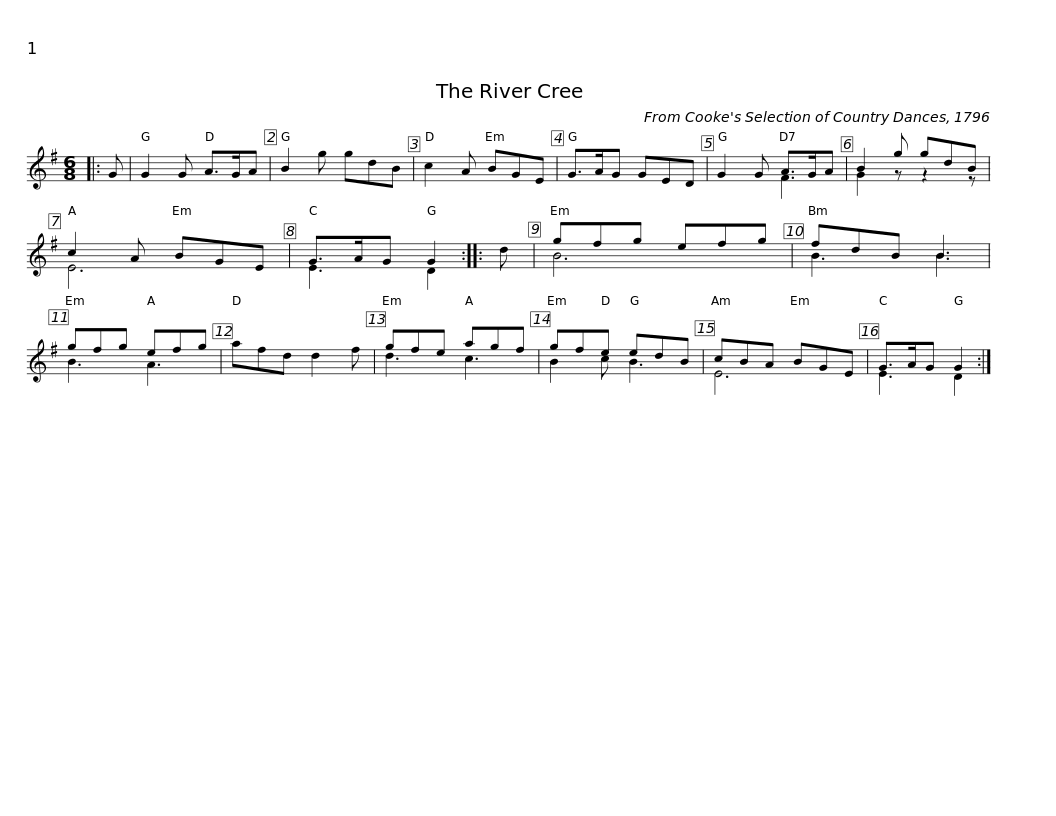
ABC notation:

X:1
%%score ( 1 2 )
L:1/8
M:6/8
I:linebreak $
K:G
V:1 treble
V:2 treble
V:1
|: G | G2 G A>GA | B2 g gdB | c2 A BGE | G>AG GED | %5
 G2 G A>GA | B2 g gdB | c2 A BGE |$ G>AG G2 :: d | %10
 gfg efg | fdB B3 | gfg efg | afd d2 f | gfe agf | %15
 gfe edB |$ cBA BGE | G>AG G2 :| %18
V:2
|: x | x6 | x6 | x6 | x6 | %5
 x3 F3 | G2 z z2 z | E6 |$ E3 D2 :: x | %10
 B6 | B3 B3 | B3 A3 | x6 | d3 c3 | %15
 B2 c B3 |$ E6 | E3 D2 :| %18
